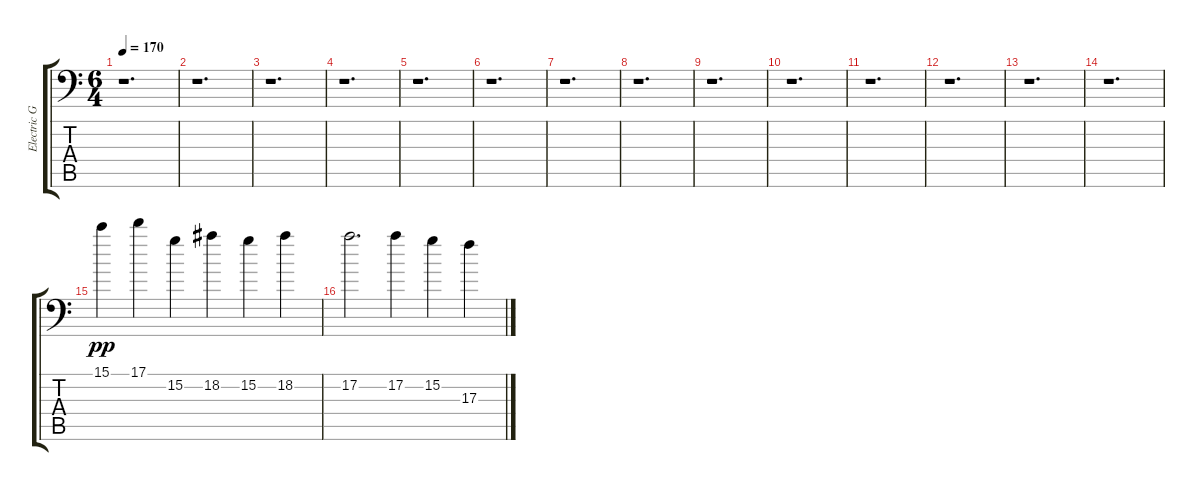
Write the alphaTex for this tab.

\track ("Electric Guitar" "Electric G") {instrument electricguitarclean}
\staff {score tabs}
\tuning (A3 E3 C3 G2 D2 G1) {hide}
\ts (6 4)
\tempo 170
\clef f4
\ks c
r.1{d dy mf} |
r.1{d} |
r.1{d} |
r.1{d} |
r.1{d} |
r.1{d} |
r.1{d} |
r.1{d} |
r.1{d} |
r.1{d} |
r.1{d} |
r.1{d} |
r.1{d} |
r.1{d} |
15.1.4{dy pp} 17.1.4 15.2.4 18.2.4 15.2.4 18.2.4 |
17.2.2{d} 17.2.4 15.2.4 17.3.4
